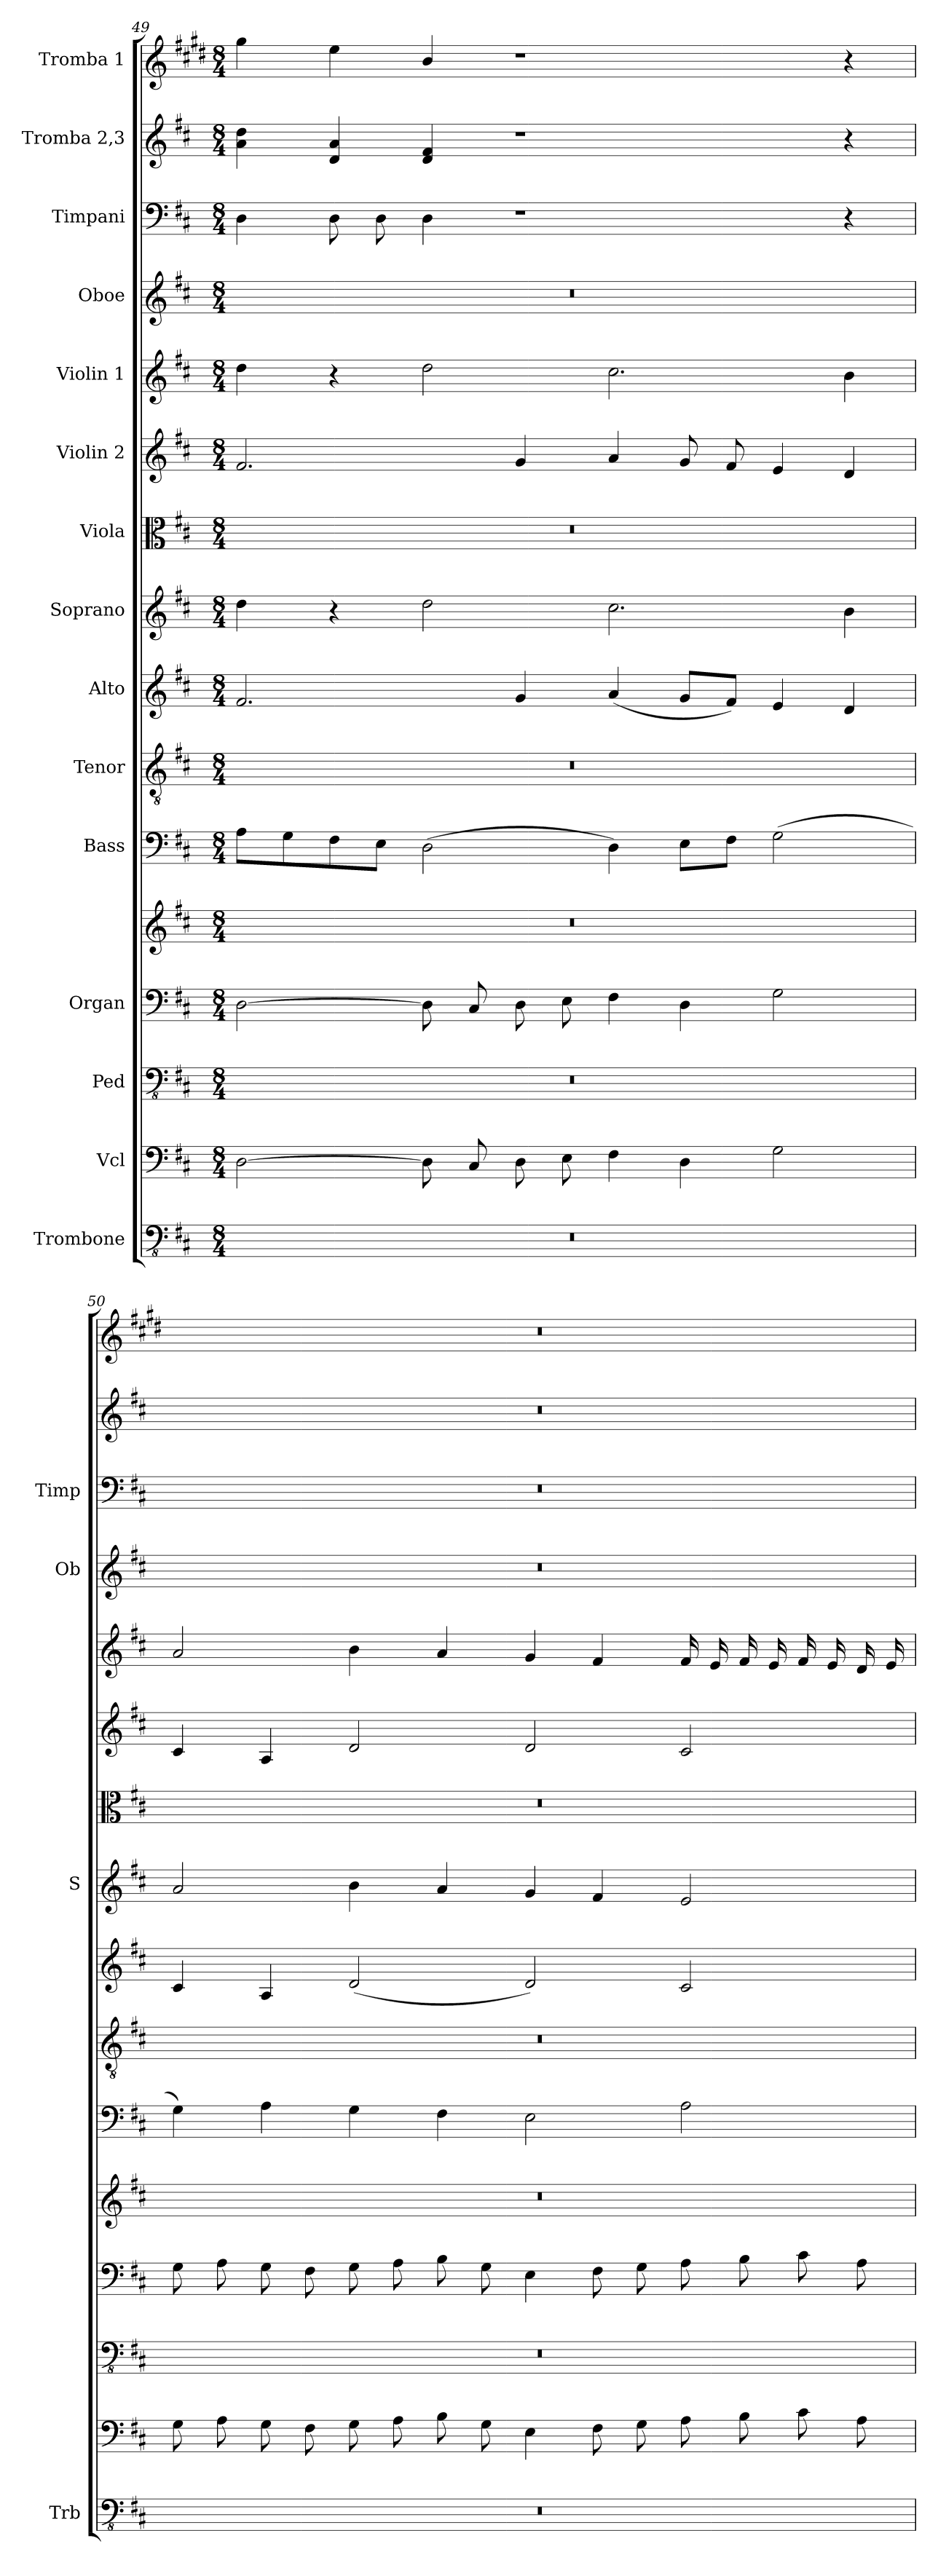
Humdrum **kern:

**kern	**kern	**kern	**kern	**kern	**kern	**kern	**kern	**kern	**kern	**kern	**kern	**kern	**kern	**kern	**kern
*part15	*part14	*part13	*part12	*part12	*part11	*part10	*part9	*part8	*part7	*part6	*part5	*part4	*part3	*part2	*part1
*staff16	*staff15	*staff14	*staff13	*staff12	*staff11	*staff10	*staff9	*staff8	*staff7	*staff6	*staff5	*staff4	*staff3	*staff2	*staff1
*I"Trombone	*I"Vcl	*I"Ped	*I"Organ	*	*I"Bass	*I"Tenor	*I"Alto	*I"Soprano	*I"Viola	*I"Violin 2	*I"Violin 1	*I"Oboe	*I"Timpani	*I"Tromba 2,3	*I"Tromba 1
*I'Trb	*	*	*	*	*	*	*	*I'S	*	*	*	*I'Ob	*I'Timp	*	*
*clefFv4	*clefF4	*clefFv4	*clefF4	*clefG2	*clefF4	*clefGv2	*clefG2	*clefG2	*clefC3	*clefG2	*clefG2	*clefG2	*clefF4	*clefG2	*clefG2
*	*	*	*	*	*	*	*	*	*	*	*	*	*	*	*ITrd1c2
*k[f#c#]	*k[f#c#]	*k[f#c#]	*k[f#c#]	*k[f#c#]	*k[f#c#]	*k[f#c#]	*k[f#c#]	*k[f#c#]	*k[f#c#]	*k[f#c#]	*k[f#c#]	*k[f#c#]	*k[f#c#]	*k[f#c#]	*k[f#c#]
*M8/4	*M8/4	*M8/4	*M8/4	*M8/4	*M8/4	*M8/4	*M8/4	*M8/4	*M8/4	*M8/4	*M8/4	*M8/4	*M8/4	*M8/4	*M8/4
=49	=49	=49	=49	=49	=49	=49	=49	=49	=49	=49	=49	=49	=49	=49	=49
0r	[2D\	0r	[2D\	0r	8A\L	0r	2.f#/	4dd\	0r	2.f#/	4dd\	0r	4D\	4a\ 4dd\	4ff#\
.	.	.	.	.	8G\	.	.	.	.	.	.	.	.	.	.
.	.	.	.	.	8F#\	.	.	4r	.	.	4r	.	8D\	4d/ 4a/	4dd\
.	.	.	.	.	8E\J	.	.	.	.	.	.	.	8D\	.	.
.	8D\]	.	8D\]	.	(2D\	.	.	2dd\	.	.	2dd\	.	4D\	4d/ 4f#/	4a/
.	8C#/	.	8C#/	.	.	.	.	.	.	.	.	.	.	.	.
.	8D\	.	8D\	.	.	.	4g/	.	.	4g/	.	.	1r	1r	1r
.	8E\	.	8E\	.	.	.	.	.	.	.	.	.	.	.	.
.	4F#\	.	4F#\	.	4D\)	.	(4a/	2.cc#\	.	4a/	2.cc#\	.	.	.	.
.	4D\	.	4D\	.	8E\L	.	8g/L	.	.	8g/	.	.	.	.	.
.	.	.	.	.	8F#\J	.	8f#/J)	.	.	8f#/	.	.	.	.	.
.	2G\	.	2G\	.	(2G\	.	4e/	.	.	4e/	.	.	.	.	.
.	.	.	.	.	.	.	4d/	4b\	.	4d/	4b\	.	4r	4r	4r
=50	=50	=50	=50	=50	=50	=50	=50	=50	=50	=50	=50	=50	=50	=50	=50
0r	8G\	0r	8G\	0r	4G\)	0r	4c#/	2a/	0r	4c#/	2a/	0r	0r	0r	0r
.	8A\	.	8A\	.	.	.	.	.	.	.	.	.	.	.	.
.	8G\	.	8G\	.	4A\	.	4A/	.	.	4A/	.	.	.	.	.
.	8F#\	.	8F#\	.	.	.	.	.	.	.	.	.	.	.	.
.	8G\	.	8G\	.	4G\	.	(2d/	4b\	.	2d/	4b\	.	.	.	.
.	8A\	.	8A\	.	.	.	.	.	.	.	.	.	.	.	.
.	8B\	.	8B\	.	4F#\	.	.	4a/	.	.	4a/	.	.	.	.
.	8G\	.	8G\	.	.	.	.	.	.	.	.	.	.	.	.
.	4E\	.	4E\	.	2E\	.	2d/)	4g/	.	2d/	4g/	.	.	.	.
.	8F#\	.	8F#\	.	.	.	.	4f#/	.	.	4f#/	.	.	.	.
.	8G\	.	8G\	.	.	.	.	.	.	.	.	.	.	.	.
.	8A\	.	8A\	.	2A\	.	2c#/	2e/	.	2c#/	16f#/	.	.	.	.
.	.	.	.	.	.	.	.	.	.	.	16e/	.	.	.	.
.	8B\	.	8B\	.	.	.	.	.	.	.	16f#/	.	.	.	.
.	.	.	.	.	.	.	.	.	.	.	16e/	.	.	.	.
.	8c#\	.	8c#\	.	.	.	.	.	.	.	16f#/	.	.	.	.
.	.	.	.	.	.	.	.	.	.	.	16e/	.	.	.	.
.	8A\	.	8A\	.	.	.	.	.	.	.	16d/	.	.	.	.
.	.	.	.	.	.	.	.	.	.	.	16e/	.	.	.	.
=	=	=	=	=	=	=	=	=	=	=	=	=	=	=	=
*-	*-	*-	*-	*-	*-	*-	*-	*-	*-	*-	*-	*-	*-	*-	*-
